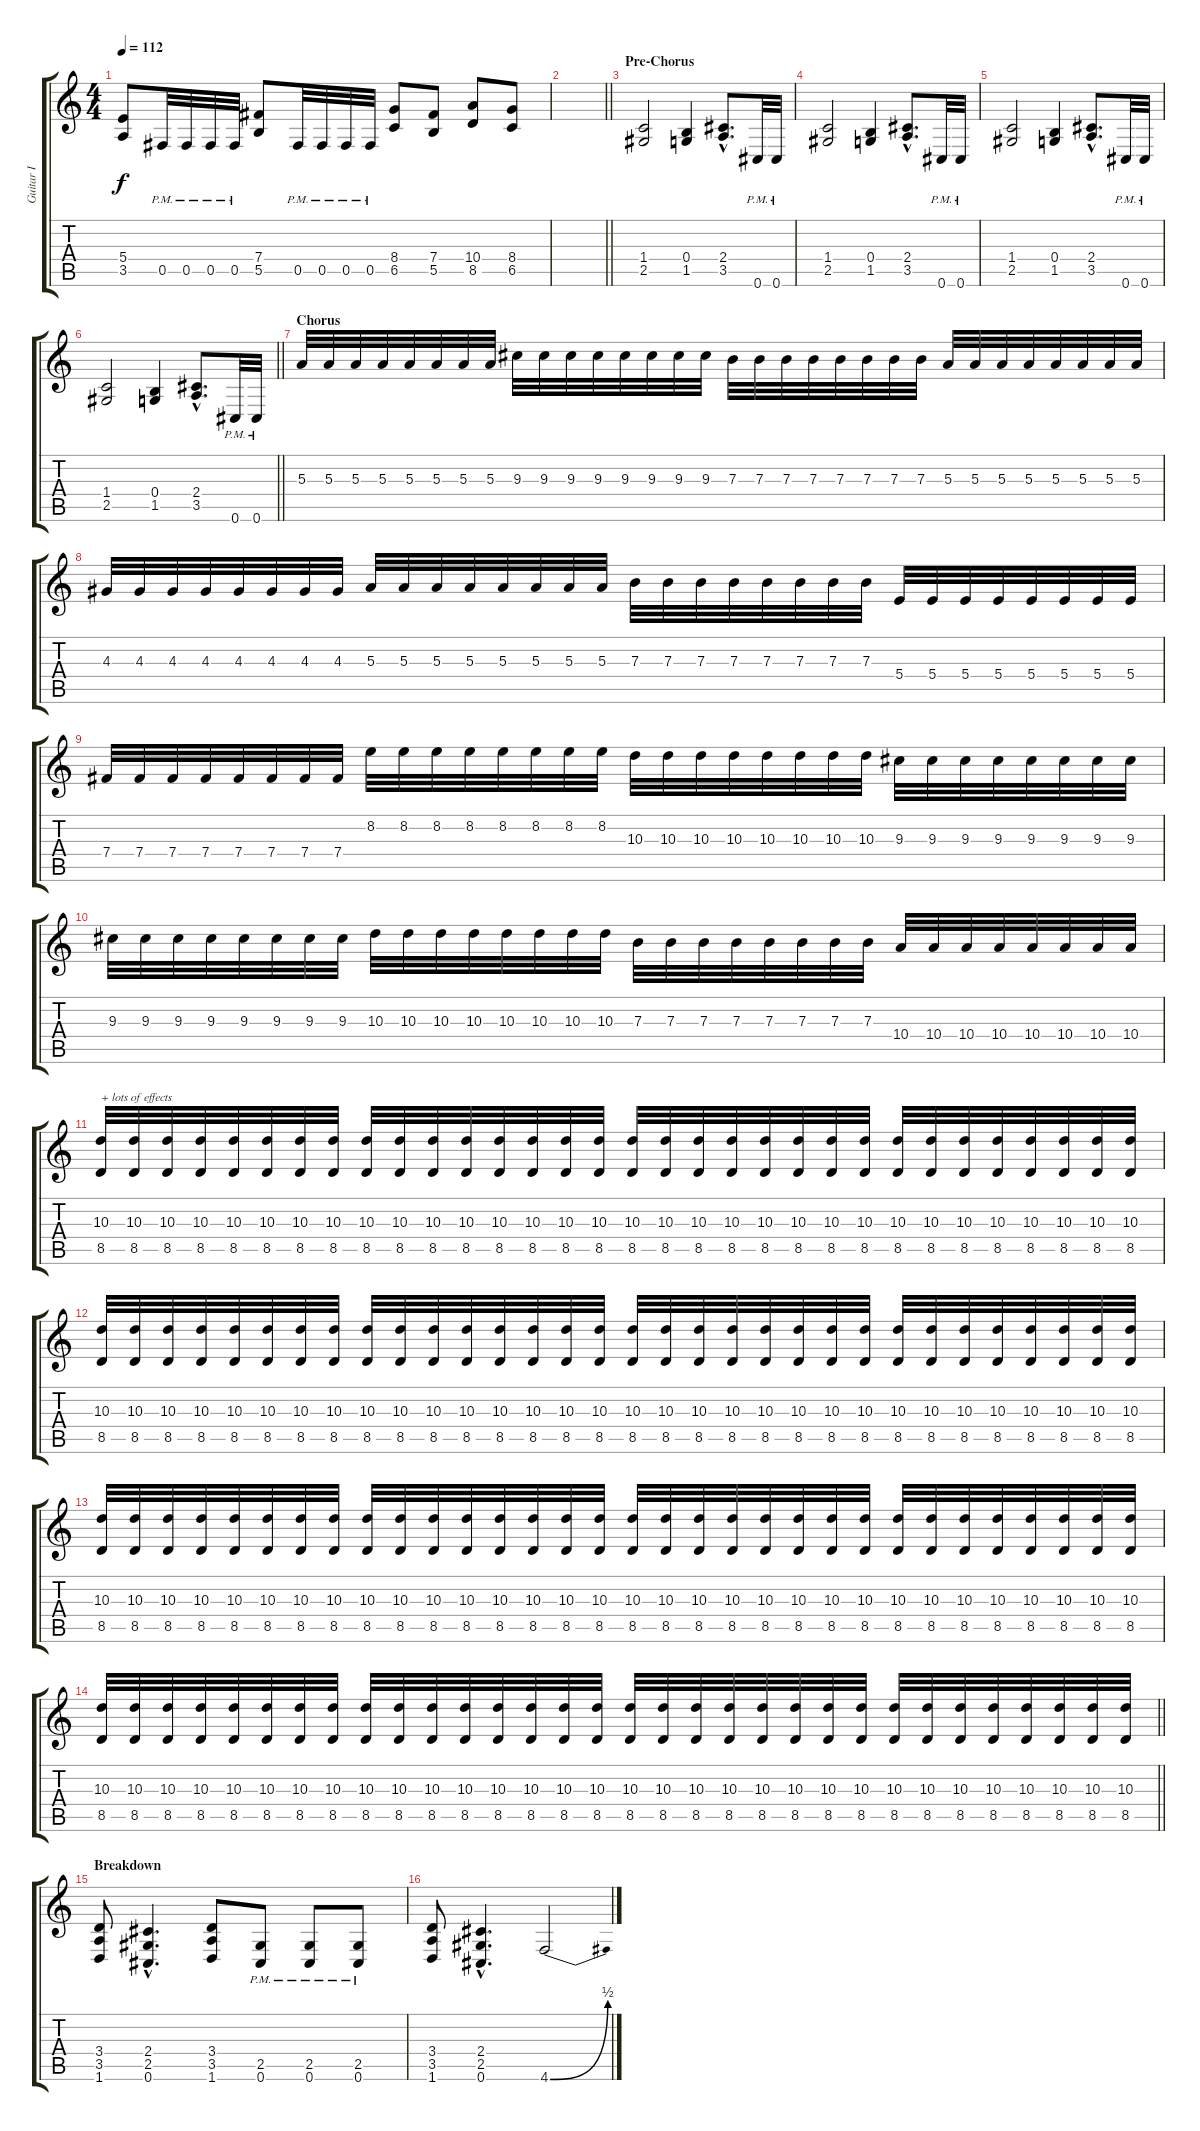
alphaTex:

\track ("Guitar I" "Guitar I") {instrument distortionguitar}
\staff {score tabs}
\tuning (Db4 Ab3 E3 B2 Gb2 Db2) {hide}
\ts (4 4)
\tempo 112
\clef g2
\ks c
(5.4 3.5).8{dy f} 0.5{pm}.32 0.5{pm}.32 0.5{pm}.32 0.5{pm}.32 (7.4 5.5).8 0.5{pm}.32 0.5{pm}.32 0.5{pm}.32 0.5{pm}.32 (8.4 6.5).8 (7.4 5.5).8 (10.4 8.5).8 (8.4 6.5).8 |
\barLineRight lightlight
|
\section ("" "Pre-Chorus")
(1.4 2.5).2 (0.4 1.5).4 (2.4{hac} 3.5{hac}).8{d} 0.6{pm}.32 0.6{pm}.32 |
(1.4 2.5).2 (0.4 1.5).4 (2.4{hac} 3.5{hac}).8{d} 0.6{pm}.32 0.6{pm}.32 |
(1.4 2.5).2 (0.4 1.5).4 (2.4{hac} 3.5{hac}).8{d} 0.6{pm}.32 0.6{pm}.32 |
\barLineRight lightlight
(1.4 2.5).2 (0.4 1.5).4 (2.4{hac} 3.5{hac}).8{d} 0.6{pm}.32 0.6{pm}.32 |
\section ("" "Chorus")
5.3.32 5.3.32 5.3.32 5.3.32 5.3.32 5.3.32 5.3.32 5.3.32 9.3.32 9.3.32 9.3.32 9.3.32 9.3.32 9.3.32 9.3.32 9.3.32 7.3.32 7.3.32 7.3.32 7.3.32 7.3.32 7.3.32 7.3.32 7.3.32 5.3.32 5.3.32 5.3.32 5.3.32 5.3.32 5.3.32 5.3.32 5.3.32 |
4.3.32 4.3.32 4.3.32 4.3.32 4.3.32 4.3.32 4.3.32 4.3.32 5.3.32 5.3.32 5.3.32 5.3.32 5.3.32 5.3.32 5.3.32 5.3.32 7.3.32 7.3.32 7.3.32 7.3.32 7.3.32 7.3.32 7.3.32 7.3.32 5.4.32 5.4.32 5.4.32 5.4.32 5.4.32 5.4.32 5.4.32 5.4.32 |
7.4.32 7.4.32 7.4.32 7.4.32 7.4.32 7.4.32 7.4.32 7.4.32 8.2.32 8.2.32 8.2.32 8.2.32 8.2.32 8.2.32 8.2.32 8.2.32 10.3.32 10.3.32 10.3.32 10.3.32 10.3.32 10.3.32 10.3.32 10.3.32 9.3.32 9.3.32 9.3.32 9.3.32 9.3.32 9.3.32 9.3.32 9.3.32 |
9.3.32 9.3.32 9.3.32 9.3.32 9.3.32 9.3.32 9.3.32 9.3.32 10.3.32 10.3.32 10.3.32 10.3.32 10.3.32 10.3.32 10.3.32 10.3.32 7.3.32 7.3.32 7.3.32 7.3.32 7.3.32 7.3.32 7.3.32 7.3.32 10.4.32 10.4.32 10.4.32 10.4.32 10.4.32 10.4.32 10.4.32 10.4.32 |
(10.3 8.5).32{txt "+ lots of effects"} (10.3 8.5).32 (10.3 8.5).32 (10.3 8.5).32 (10.3 8.5).32 (10.3 8.5).32 (10.3 8.5).32 (10.3 8.5).32 (10.3 8.5).32 (10.3 8.5).32 (10.3 8.5).32 (10.3 8.5).32 (10.3 8.5).32 (10.3 8.5).32 (10.3 8.5).32 (10.3 8.5).32 (10.3 8.5).32 (10.3 8.5).32 (10.3 8.5).32 (10.3 8.5).32 (10.3 8.5).32 (10.3 8.5).32 (10.3 8.5).32 (10.3 8.5).32 (10.3 8.5).32 (10.3 8.5).32 (10.3 8.5).32 (10.3 8.5).32 (10.3 8.5).32 (10.3 8.5).32 (10.3 8.5).32 (10.3 8.5).32 |
(10.3 8.5).32 (10.3 8.5).32 (10.3 8.5).32 (10.3 8.5).32 (10.3 8.5).32 (10.3 8.5).32 (10.3 8.5).32 (10.3 8.5).32 (10.3 8.5).32 (10.3 8.5).32 (10.3 8.5).32 (10.3 8.5).32 (10.3 8.5).32 (10.3 8.5).32 (10.3 8.5).32 (10.3 8.5).32 (10.3 8.5).32 (10.3 8.5).32 (10.3 8.5).32 (10.3 8.5).32 (10.3 8.5).32 (10.3 8.5).32 (10.3 8.5).32 (10.3 8.5).32 (10.3 8.5).32 (10.3 8.5).32 (10.3 8.5).32 (10.3 8.5).32 (10.3 8.5).32 (10.3 8.5).32 (10.3 8.5).32 (10.3 8.5).32 |
(10.3 8.5).32 (10.3 8.5).32 (10.3 8.5).32 (10.3 8.5).32 (10.3 8.5).32 (10.3 8.5).32 (10.3 8.5).32 (10.3 8.5).32 (10.3 8.5).32 (10.3 8.5).32 (10.3 8.5).32 (10.3 8.5).32 (10.3 8.5).32 (10.3 8.5).32 (10.3 8.5).32 (10.3 8.5).32 (10.3 8.5).32 (10.3 8.5).32 (10.3 8.5).32 (10.3 8.5).32 (10.3 8.5).32 (10.3 8.5).32 (10.3 8.5).32 (10.3 8.5).32 (10.3 8.5).32 (10.3 8.5).32 (10.3 8.5).32 (10.3 8.5).32 (10.3 8.5).32 (10.3 8.5).32 (10.3 8.5).32 (10.3 8.5).32 |
\barLineRight lightlight
(10.3 8.5).32 (10.3 8.5).32 (10.3 8.5).32 (10.3 8.5).32 (10.3 8.5).32 (10.3 8.5).32 (10.3 8.5).32 (10.3 8.5).32 (10.3 8.5).32 (10.3 8.5).32 (10.3 8.5).32 (10.3 8.5).32 (10.3 8.5).32 (10.3 8.5).32 (10.3 8.5).32 (10.3 8.5).32 (10.3 8.5).32 (10.3 8.5).32 (10.3 8.5).32 (10.3 8.5).32 (10.3 8.5).32 (10.3 8.5).32 (10.3 8.5).32 (10.3 8.5).32 (10.3 8.5).32 (10.3 8.5).32 (10.3 8.5).32 (10.3 8.5).32 (10.3 8.5).32 (10.3 8.5).32 (10.3 8.5).32 (10.3 8.5).32 |
\section ("" "Breakdown")
(3.4 3.5 1.6).8 (2.4{hac} 2.5{hac} 0.6{hac}).4{d} (3.4 3.5 1.6).8 (2.5{pm} 0.6{pm}).8 (2.5{pm} 0.6{pm}).8 (2.5{pm} 0.6{pm}).8 |
(3.4 3.5 1.6).8 (2.4{hac} 2.5{hac} 0.6{hac}).4{d} 4.6{be (bend 0 0 60 2)}.2
